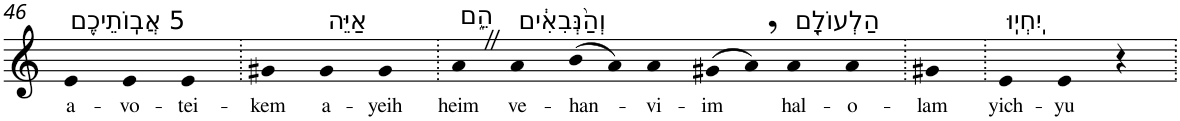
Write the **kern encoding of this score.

**kern	**text
*part1	*part1
*staff1	*staff1
*I"Piano	*
*I'Pno	*
!!LO:PB:g=z
*clefG2	*
*k[]	*
=46	=46
!LO:TX:a:t=5 אֲבֽוֹתֵיכֶ֖ם	!
!	!LO:LY:b
4e	a-
!	!LO:LY:b
4e	-vo-
!	!LO:LY:b
4e	-tei-
=47.	=47.
!	!LO:LY:b
4g#X	-kem
!LO:TX:a:t=אַיֵּה	!
!	!LO:LY:b
4g#	a-
!	!LO:LY:b
4g#	-yeih
=48.	=48.
!LO:TX:a:t=הֵ֑ם	!
!	!LO:LY:b
4aZ	heim
!LO:TX:a:t=וְהַ֨נְּבִאִ֔ים	!
!	!LO:LY:b
4a	ve-
!	!LO:LY:b
(>8b	-han-
8a)	.
!	!LO:LY:b
4a	-vi-
!	!LO:LY:b
(>8g#X	-im
8a,)	.
!LO:TX:a:t=הַלְעוֹלָ֖ם	!
!	!LO:LY:b
4a	hal-
!	!LO:LY:b
4a	-o-
=49.	=49.
!	!LO:LY:b
4g#X	-lam
=50.	=50.
!LO:TX:a:t=יִֽחְיֽוּ	!
!	!LO:LY:b
4e	yich-
!	!LO:LY:b
4e	-yu
4r	.
=.	=.
*-	*-
